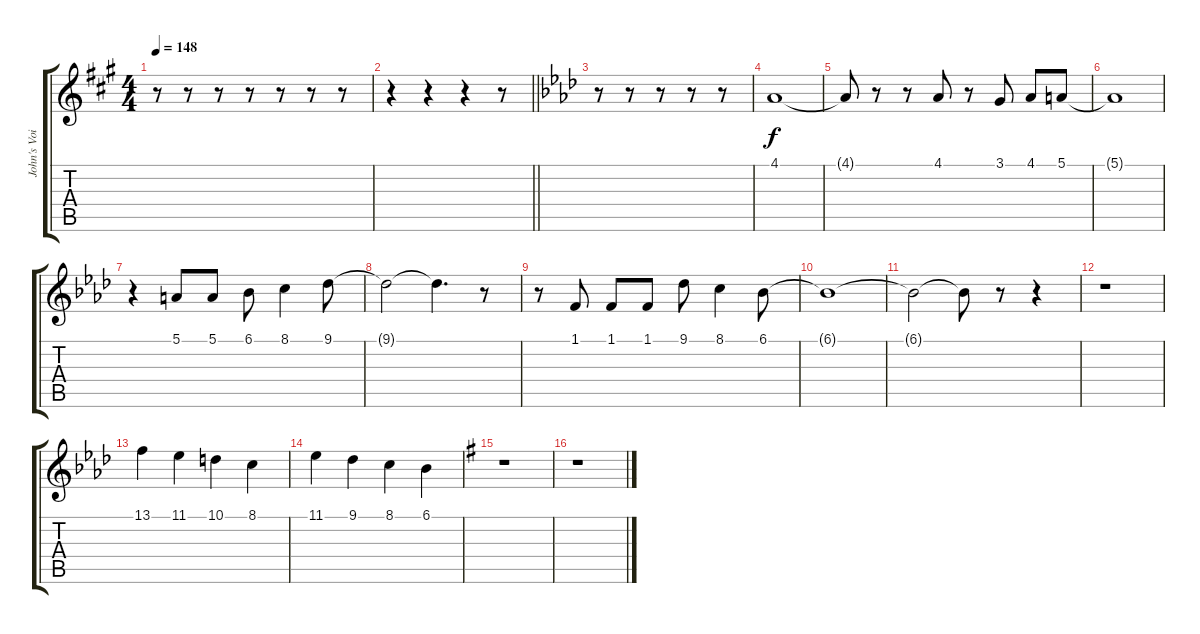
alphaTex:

\track ("John's Voice" "John's Voi") {instrument voiceoohs}
\staff {score tabs}
\tuning (E4 B3 G3 D3 A2 E2) {hide}
\ts (4 4)
\tempo 148
\clef g2
\ks a
r.8{dy f} r.8 r.8 r.8 r.8 r.8 r.8 |
\barLineRight lightlight
r.4 r.4 r.4 r.8 |
\ks ab
r.8 r.8 r.8 r.8 r.8 |
4.1.1 |
4.1{t}.8 r.8 r.8 4.1.8 r.8 3.1.8 4.1.8 5.1.8 |
5.1{t}.1 |
r.4 5.1.8 5.1.8 6.1.8 8.1.4 9.1.8 |
9.1{t}.2 9.1{t}.4{d} r.8 |
r.8 1.1.8 1.1.8 1.1.8 9.1.8 8.1.4 6.1.8 |
6.1{t}.1 |
6.1{t}.2 6.1{t}.8 r.8 r.4 |
r.1 |
13.1.4 11.1.4 10.1.4 8.1.4 |
11.1.4 9.1.4 8.1.4 6.1.4 |
\ks g
r.1 |
r.1
